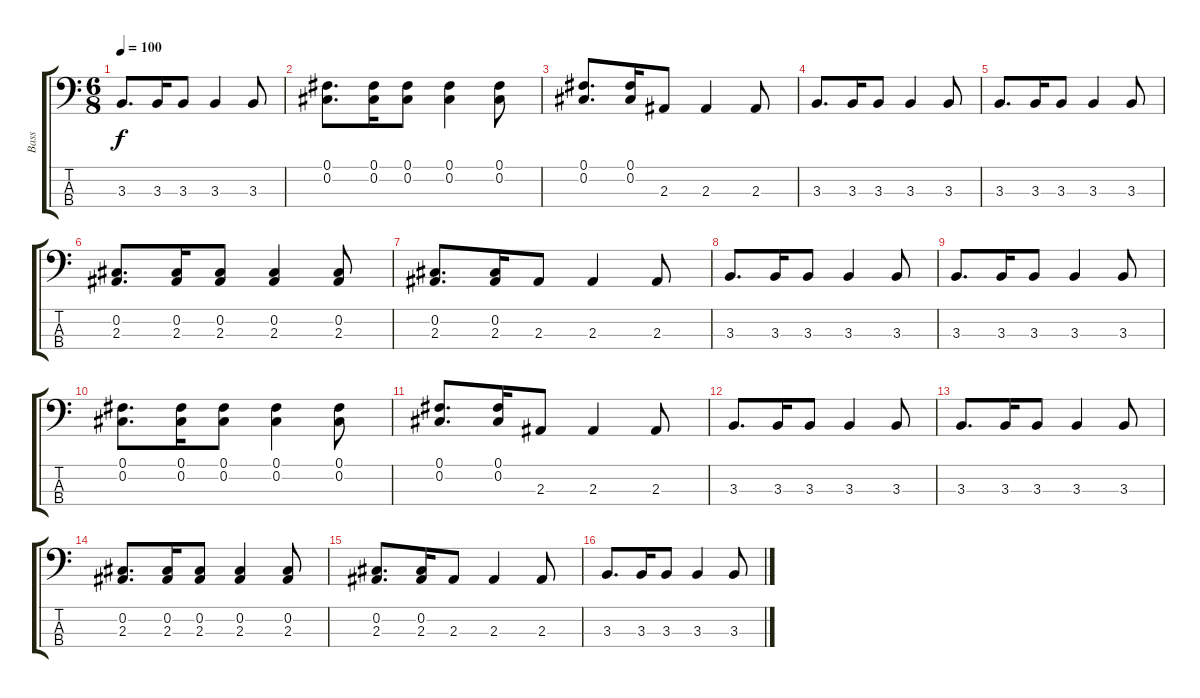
\track ("Bass" "Bass") {instrument electricbasspick}
\staff {score tabs}
\tuning (Gb2 Db2 Ab1 Eb1) {hide}
\ts (6 8)
\tempo 100
\clef f4
\ks c
3.3.8{d dy f} 3.3.16 3.3.8 3.3.4 3.3.8 |
(0.1 0.2).8{d} (0.1 0.2).16 (0.1 0.2).8 (0.1 0.2).4 (0.1 0.2).8 |
(0.1 0.2).8{d} (0.1 0.2).16 2.3.8 2.3.4 2.3.8 |
3.3.8{d} 3.3.16 3.3.8 3.3.4 3.3.8 |
3.3.8{d} 3.3.16 3.3.8 3.3.4 3.3.8 |
(0.2 2.3).8{d} (0.2 2.3).16 (0.2 2.3).8 (0.2 2.3).4 (0.2 2.3).8 |
(0.2 2.3).8{d} (0.2 2.3).16 2.3.8 2.3.4 2.3.8 |
3.3.8{d} 3.3.16 3.3.8 3.3.4 3.3.8 |
3.3.8{d} 3.3.16 3.3.8 3.3.4 3.3.8 |
(0.1 0.2).8{d} (0.1 0.2).16 (0.1 0.2).8 (0.1 0.2).4 (0.1 0.2).8 |
(0.1 0.2).8{d} (0.1 0.2).16 2.3.8 2.3.4 2.3.8 |
3.3.8{d} 3.3.16 3.3.8 3.3.4 3.3.8 |
3.3.8{d} 3.3.16 3.3.8 3.3.4 3.3.8 |
(0.2 2.3).8{d} (0.2 2.3).16 (0.2 2.3).8 (0.2 2.3).4 (0.2 2.3).8 |
(0.2 2.3).8{d} (0.2 2.3).16 2.3.8 2.3.4 2.3.8 |
3.3.8{d} 3.3.16 3.3.8 3.3.4 3.3.8
